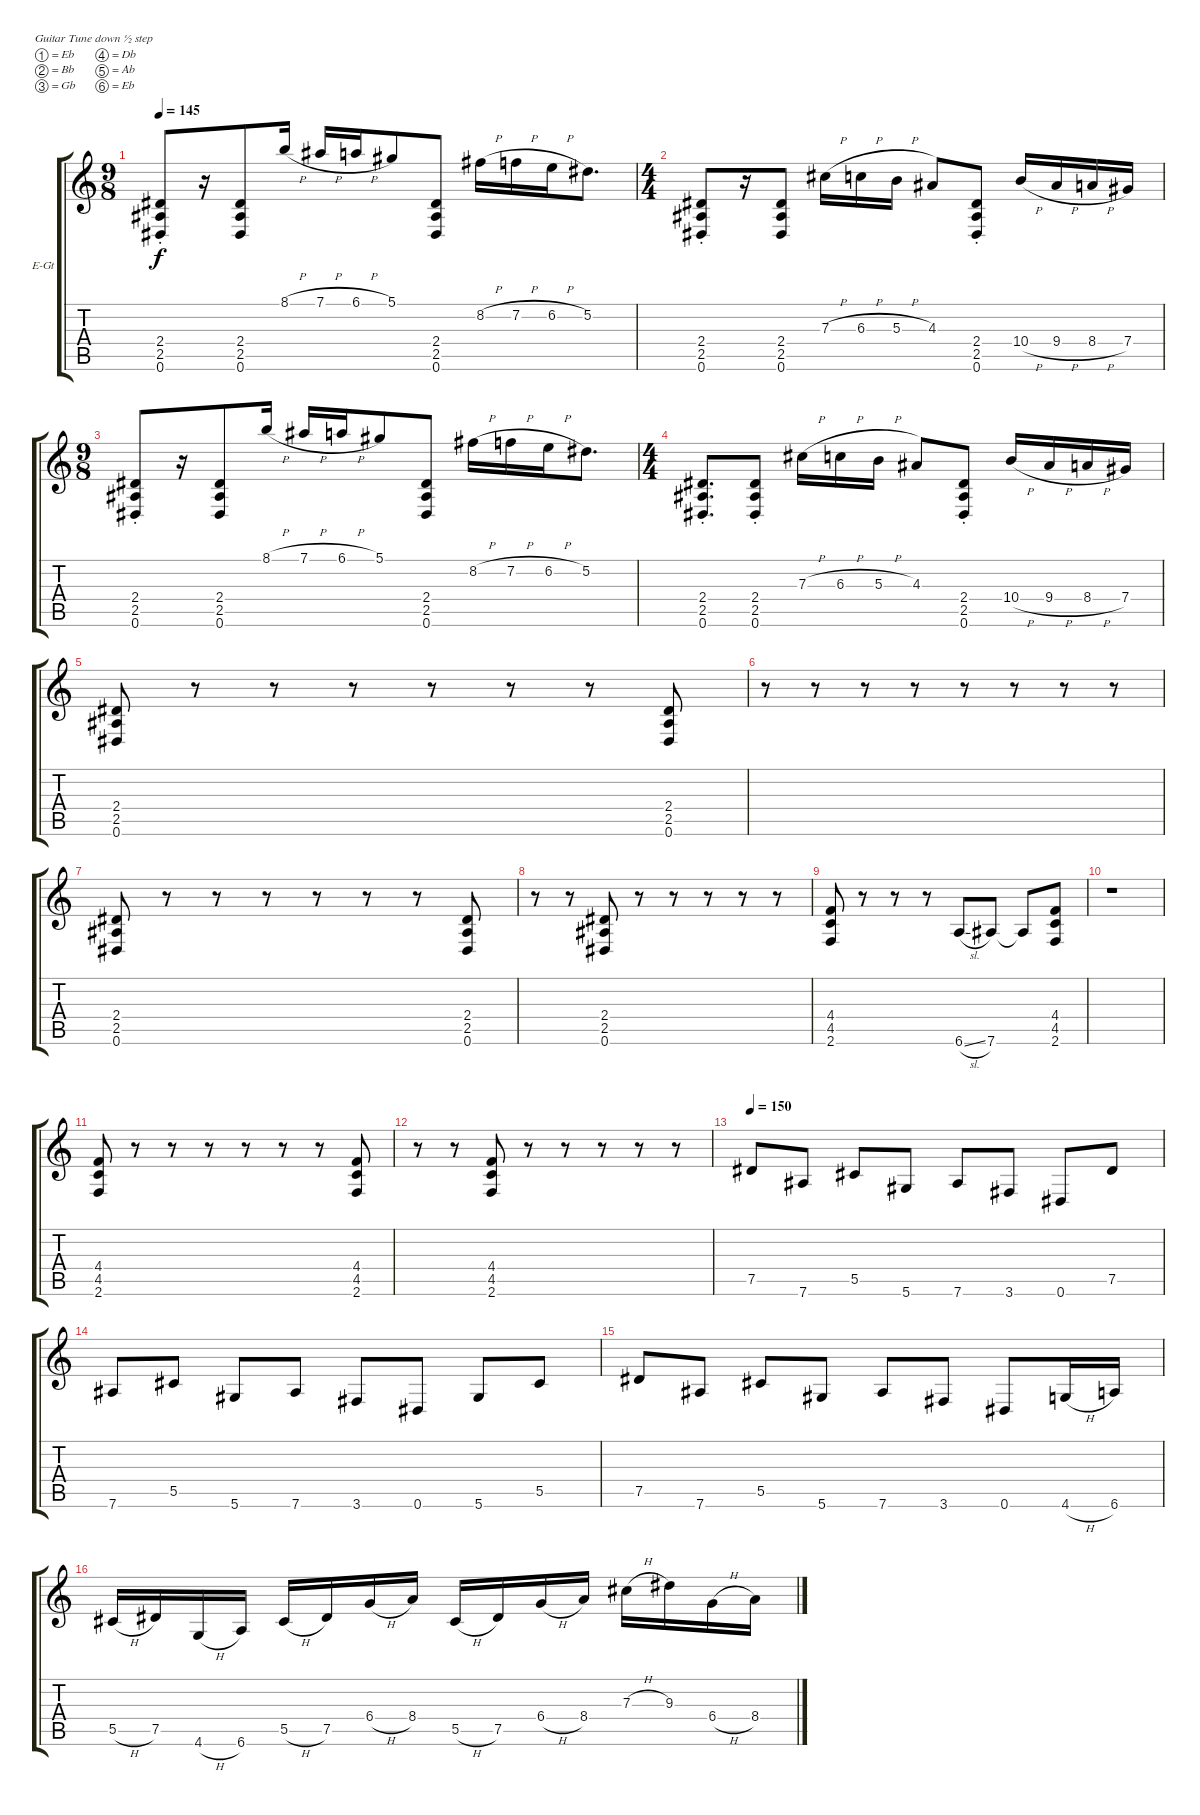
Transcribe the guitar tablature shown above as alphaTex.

\bracketExtendMode groupsimilarinstruments
\firstSystemTrackNameOrientation horizontal
\otherSystemsTrackNameOrientation horizontal
\track ("Tim Millar" "E-Gt") {instrument overdrivenguitar}
\staff {score tabs}
\tuning (Eb4 Bb3 Gb3 Db3 Ab2 Eb2)
\ts (9 8)
\beaming (8 3 3 3)
\tempo 145
\clef g2
\ks c
(2.4{st} 2.5{st} 0.6{st}).8{dy f} r.16 (2.4 2.5 0.6).8 8.1{h}.16 7.1{h}.16 6.1{h}.16 5.1.8 (2.4 2.5 0.6).8 8.2{h}.16 7.2{h}.16 6.2{h}.16 5.2.8{d} |
\ts (4 4)
\beaming (8 2 2 2 2)
(2.4{st} 2.5{st} 0.6{st}).8 r.16 (2.4 2.5 0.6).8 7.3{h}.16 6.3{h}.16 5.3{h}.16 4.3.8 (2.4{st} 2.5{st} 0.6{st}).8 10.4{h}.16 9.4{h}.16 8.4{h}.16 7.4.16 |
\ts (9 8)
\beaming (8 3 3 3)
(2.4{st} 2.5{st} 0.6{st}).8 r.16 (2.4 2.5 0.6).8 8.1{h}.16 7.1{h}.16 6.1{h}.16 5.1.8 (2.4 2.5 0.6).8 8.2{h}.16 7.2{h}.16 6.2{h}.16 5.2.8{d} |
\ts (4 4)
\beaming (8 2 2 2 2)
(2.4{st} 2.5{st} 0.6{st}).8{d} (2.4{st} 2.5{st} 0.6{st}).8 7.3{h}.16 6.3{h}.16 5.3{h}.16 4.3.8 (2.4{st} 2.5{st} 0.6{st}).8 10.4{h}.16 9.4{h}.16 8.4{h}.16 7.4.16 |
(2.4 2.5 0.6).8 r.8 r.8 r.8 r.8 r.8 r.8 (2.4 2.5 0.6).8 |
r.8 r.8 r.8 r.8 r.8 r.8 r.8 r.8 |
(2.4 2.5 0.6).8 r.8 r.8 r.8 r.8 r.8 r.8 (2.4 2.5 0.6).8 |
r.8 r.8 (2.4 2.5 0.6).8 r.8 r.8 r.8 r.8 r.8 |
(4.4 4.5 2.6).8 r.8 r.8 r.8 6.6{sl}.8 7.6.8 7.6{t}.8 (4.4 4.5 2.6).8 |
r.1 |
(4.4 4.5 2.6).8 r.8 r.8 r.8 r.8 r.8 r.8 (4.4 4.5 2.6).8 |
r.8 r.8 (4.4 4.5 2.6).8 r.8 r.8 r.8 r.8 r.8 |
\tempo 150
7.5.8 7.6.8 5.5.8 5.6.8 7.6.8 3.6.8 0.6.8 7.5.8 |
7.6.8 5.5.8 5.6.8 7.6.8 3.6.8 0.6.8 5.6.8 5.5.8 |
7.5.8 7.6.8 5.5.8 5.6.8 7.6.8 3.6.8 0.6.8 4.6{h}.16 6.6.16 |
5.5{h}.16 7.5.16 4.6{h}.16 6.6.16 5.5{h}.16 7.5.16 6.4{h}.16 8.4.16 5.5{h}.16 7.5.16 6.4{h}.16 8.4.16 7.3{h}.16 9.3.16 6.4{h}.16 8.4.16
